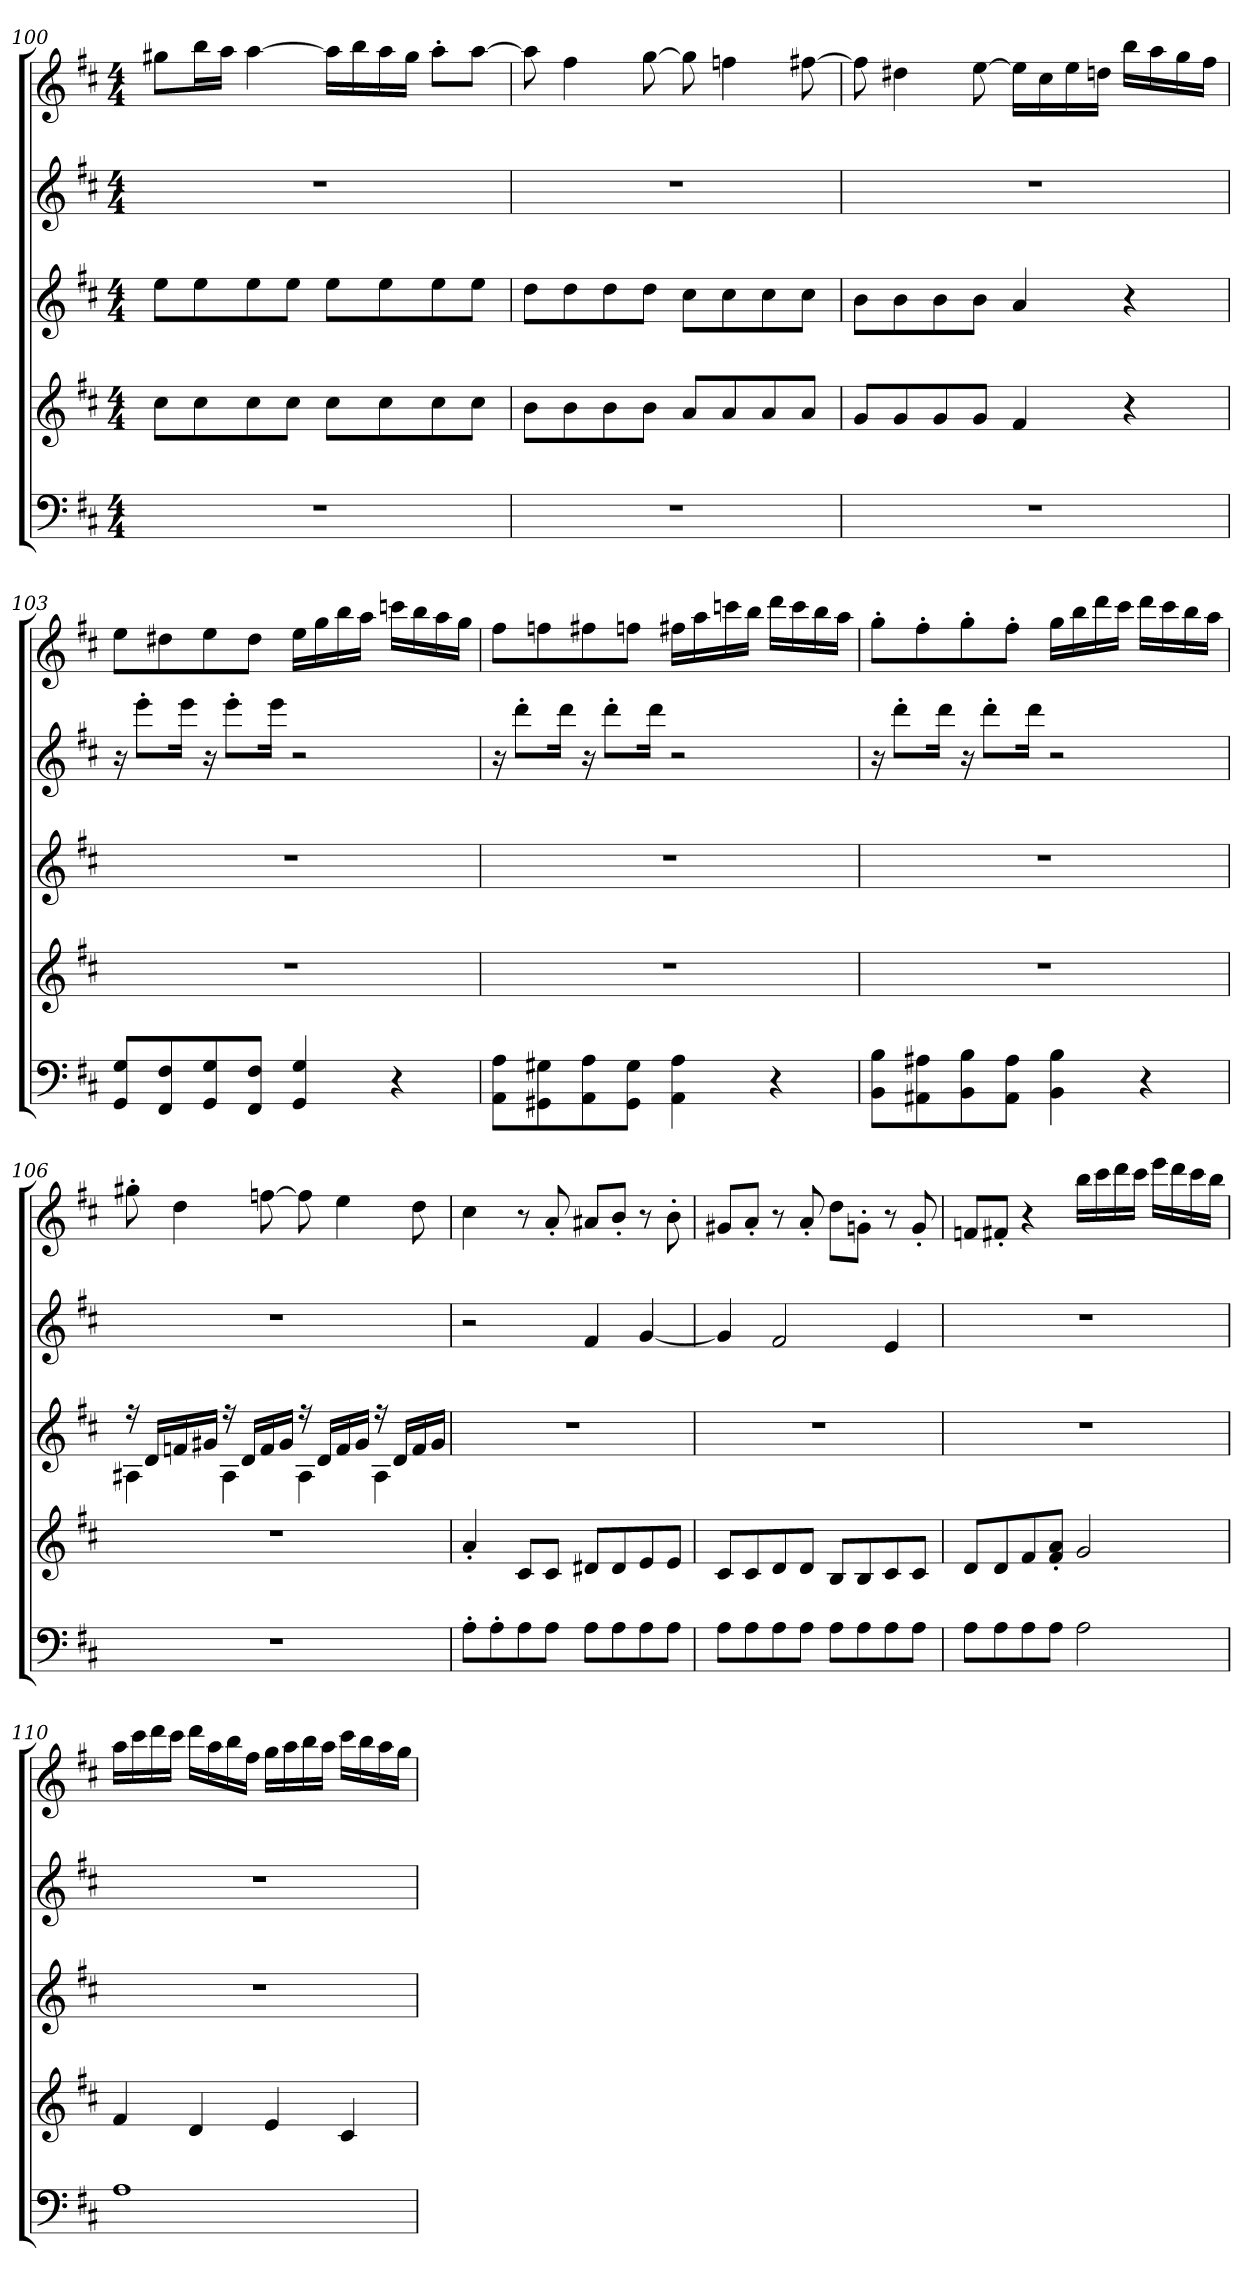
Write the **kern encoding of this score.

**kern	**kern	**kern	**kern	**kern
*part5	*part4	*part3	*part2	*part1
*staff5	*staff4	*staff3	*staff2	*staff1
*clefF4	*clefG2	*clefG2	*clefG2	*clefG2
*k[f#c#]	*k[f#c#]	*k[f#c#]	*k[f#c#]	*k[f#c#]
*M4/4	*M4/4	*M4/4	*M4/4	*M4/4
*MM149	*MM149	*MM149	*MM149	*MM149
=100	=100	=100	=100	=100
1r	8cc#\L	8ee\L	1r	8gg#X\L
.	8cc#\	8ee\	.	16bb\L
.	.	.	.	16aa\JJ
.	8cc#\	8ee\	.	[4aa\
.	8cc#\J	8ee\J	.	.
.	8cc#\L	8ee\L	.	16aa\LL]
.	.	.	.	16bb\
.	8cc#\	8ee\	.	16aa\
.	.	.	.	16gg#\JJ
.	8cc#\	8ee\	.	8aa'\L
.	8cc#\J	8ee\J	.	[8aa\J
=101	=101	=101	=101	=101
*	*	*	*	*MM149
1r	8b\L	8dd\L	1r	8aa\]
.	8b\	8dd\	.	4ff#\
.	8b\	8dd\	.	.
.	8b\J	8dd\J	.	[8gg\
.	8a/L	8cc#\L	.	8gg\]
.	8a/	8cc#\	.	4ffn\
.	8a/	8cc#\	.	.
.	8a/J	8cc#\J	.	[8ff#X\
!!LO:LB:g=z
=102	=102	=102	=102	=102
*	*	*	*	*MM149
1r	8g/L	8b\L	1r	8ff#\]
.	8g/	8b\	.	4dd#X\
.	8g/	8b\	.	.
.	8g/J	8b\J	.	[8ee\
.	4f#/	4a/	.	16ee\LL]
.	.	.	.	16cc#\
.	.	.	.	16ee\
.	.	.	.	16ddn\JJ
.	4r	4r	.	16bb\LL
.	.	.	.	16aa\
.	.	.	.	16gg\
.	.	.	.	16ff#\JJ
=103	=103	=103	=103	=103
*	*	*	*	*MM150
8GG/ 8G/L	1r	1r	16r	8ee\L
.	.	.	8eee'\L	.
8FF#/ 8F#/	.	.	.	8dd#X\
.	.	.	16eee\Jk	.
8GG/ 8G/	.	.	16r	8ee\
.	.	.	8eee'\L	.
8FF#/ 8F#/J	.	.	.	8dd#\J
.	.	.	16eee\Jk	.
4GG/ 4G/	.	.	2r	16ee\LL
.	.	.	.	16gg\
.	.	.	.	16bb\
.	.	.	.	16aa\JJ
4r	.	.	.	16cccn\LL
.	.	.	.	16bb\
.	.	.	.	16aa\
.	.	.	.	16gg\JJ
!!LO:PB:g=z
=104	=104	=104	=104	=104
*	*	*	*	*MM150
8AA\ 8A\L	1r	1r	16r	8ff#\L
.	.	.	8ddd'\L	.
8GG#X\ 8G#X\	.	.	.	8ffn\
.	.	.	16ddd\Jk	.
8AA\ 8A\	.	.	16r	8ff#X\
.	.	.	8ddd'\L	.
8GG#\ 8G#\J	.	.	.	8ffn\J
.	.	.	16ddd\Jk	.
4AA\ 4A\	.	.	2r	16ff#X\LL
.	.	.	.	16aa\
.	.	.	.	16cccn\
.	.	.	.	16bb\JJ
4r	.	.	.	16ddd\LL
.	.	.	.	16ccc\
.	.	.	.	16bb\
.	.	.	.	16aa\JJ
=105	=105	=105	=105	=105
*	*	*	*	*MM150
8BB\ 8B\L	1r	1r	16r	8gg'\L
.	.	.	8ddd'\L	.
8AA#X\ 8A#X\	.	.	.	8ff#'\
.	.	.	16ddd\Jk	.
8BB\ 8B\	.	.	16r	8gg'\
.	.	.	8ddd'\L	.
8AA#\ 8A#\J	.	.	.	8ff#'\J
.	.	.	16ddd\Jk	.
4BB\ 4B\	.	.	2r	16gg\LL
.	.	.	.	16bb\
.	.	.	.	16ddd\
.	.	.	.	16ccc#\JJ
4r	.	.	.	16ddd\LL
.	.	.	.	16ccc#\
.	.	.	.	16bb\
.	.	.	.	16aa\JJ
!!LO:LB:g=z
=106	=106	=106	=106	=106
*	*	*	*	*MM150
*	*	*^	*	*
1r	1r	16r	4A#X\	1r	8gg#X'\
.	.	16d/LL	.	.	.
.	.	16fn/	.	.	4dd\
.	.	16g#X/JJ	.	.	.
.	.	16r	4A#\	.	.
.	.	16d/LL	.	.	.
.	.	16f/	.	.	[8ffn\
.	.	16g#/JJ	.	.	.
.	.	16r	4A#\	.	8ff\]
.	.	16d/LL	.	.	.
.	.	16f/	.	.	4ee\
.	.	16g#/JJ	.	.	.
.	.	16r	4A#\	.	.
.	.	16d/LL	.	.	.
.	.	16f/	.	.	8dd\
.	.	16g#/JJ	.	.	.
*	*	*v	*v	*	*
=107	=107	=107	=107	=107
8A'\L	4a'/	1r	2r	4cc#\
8A'\	.	.	.	.
8A\	8c#/L	.	.	8r
8A\J	8c#/J	.	.	8a'/
8A\L	8d#X/L	.	4f#/	8a#X/L
8A\	8d#/	.	.	8b'/J
8A\	8e/	.	[4g/	8r
8A\J	8e/J	.	.	8b'\
=108	=108	=108	=108	=108
8A\L	8c#/L	1r	4g/]	8g#X/L
8A\	8c#/	.	.	8a'/J
8A\	8d/	.	2f#/	8r
8A\J	8d/J	.	.	8a'/
8A\L	8B/L	.	.	8dd\L
8A\	8B/	.	.	8gn'\J
8A\	8c#/	.	4e/	8r
8A\J	8c#/J	.	.	8g'/
!!LO:PB:g=z
=109	=109	=109	=109	=109
8A\L	8d/L	1r	1r	8fn/L
8A\	8d/	.	.	8f#X'/J
8A\	8f#/	.	.	4r
8A\J	8f#/' 8a/'J	.	.	.
*	*	*	*	*MM149
2A\	2g/	.	.	16bb\LL
.	.	.	.	16ccc#\
.	.	.	.	16ddd\
.	.	.	.	16ccc#\JJ
.	.	.	.	16eee\LL
.	.	.	.	16ddd\
.	.	.	.	16ccc#\
.	.	.	.	16bb\JJ
=110	=110	=110	=110	=110
*	*	*	*	*MM149
1A	4f#/	1r	1r	16aa\LL
.	.	.	.	16ccc#\
.	.	.	.	16ddd\
.	.	.	.	16ccc#\JJ
.	4d/	.	.	16ddd\LL
.	.	.	.	16aa\
.	.	.	.	16bb\
.	.	.	.	16ff#\JJ
.	4e/	.	.	16gg\LL
.	.	.	.	16aa\
.	.	.	.	16bb\
.	.	.	.	16aa\JJ
.	4c#/	.	.	16ccc#\LL
.	.	.	.	16bb\
.	.	.	.	16aa\
.	.	.	.	16gg\JJ
=	=	=	=	=
*-	*-	*-	*-	*-
